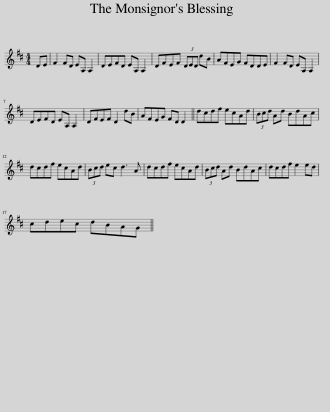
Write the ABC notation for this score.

X:1
L:1/8
M:4/4
I:linebreak $
K:D
V:1 treble
V:1
 DE | F2 FD EA, A,2 | DEFD EA, A,2 | DFEF (3DED dB | AFEG FDDE | %5
 F2 FD EA, A,2 |$ DEFD EA, A,2 | DFEF D2 dB | AFEG FD D2 || dcdf ecAd | %10
 (3Bcd Ad BdAc |$ dcdf ecAd | (3Bcd ec d3 A | dcdf ecAd | (3Bcd Ad BdAc | %15
 dcdf e2 ed |$ cdec dBAG || %17
